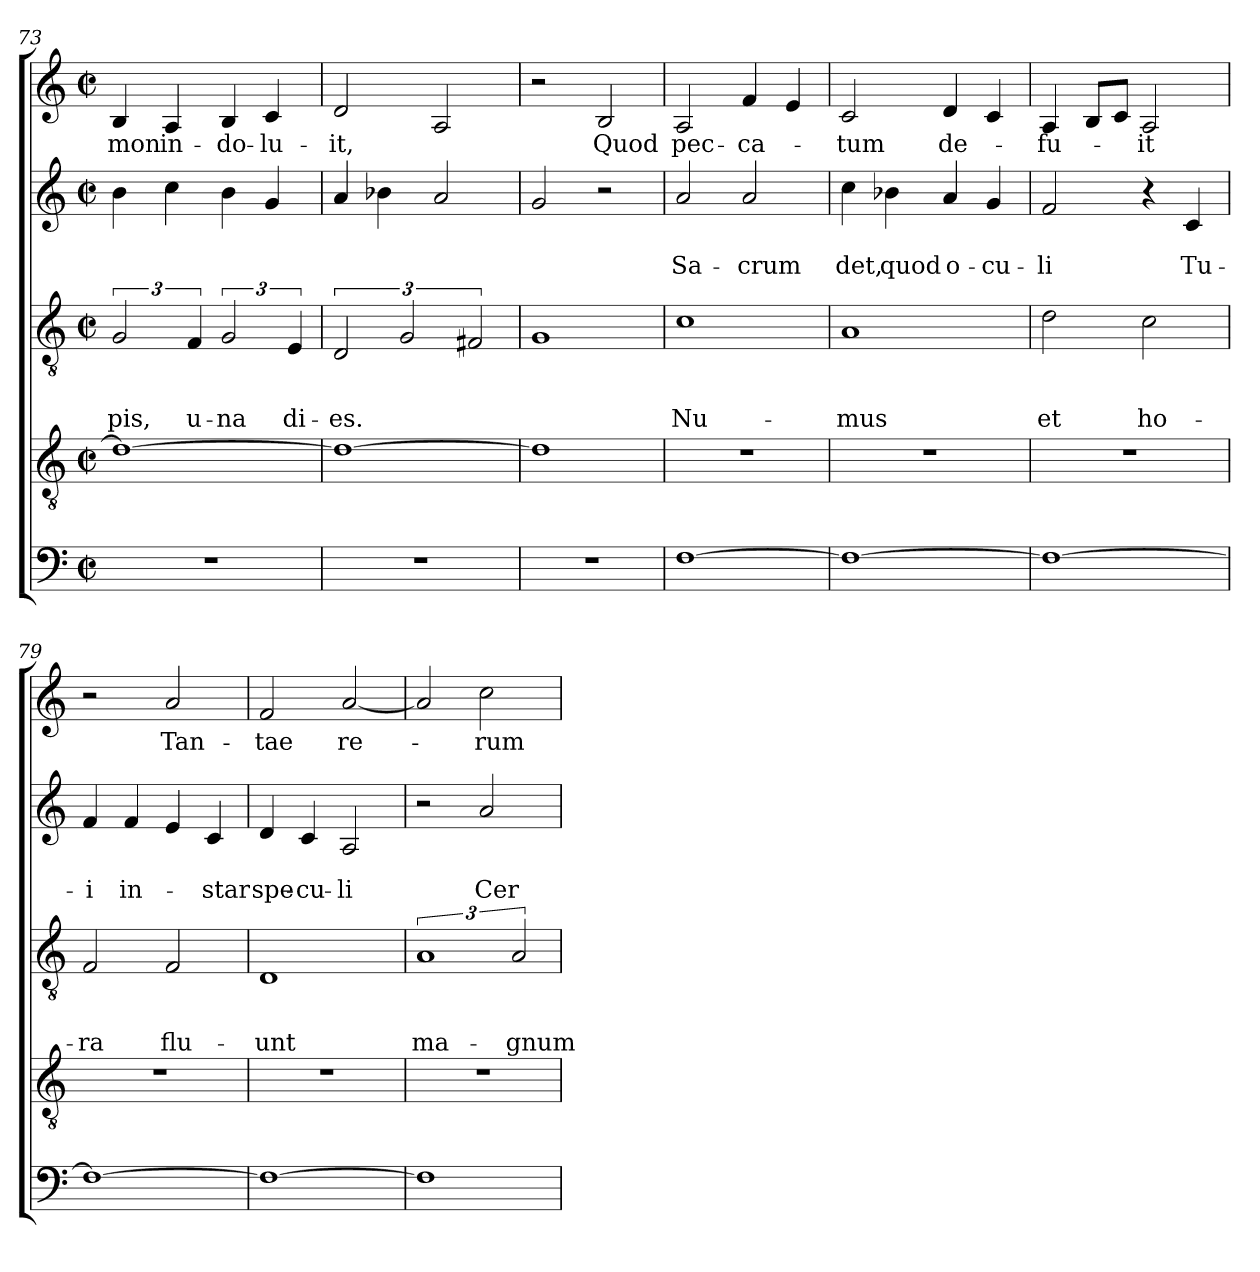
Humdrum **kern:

**kern	**kern	**kern	**text	**text	**text	**kern	**text	**text	**kern	**text
*part5	*part4	*part3	*part3	*part3	*part3	*part2	*part2	*part2	*part1	*part1
*staff5	*staff4	*staff3	*staff3	*staff3	*staff3	*staff2	*staff2	*staff2	*staff1	*staff1
*clefF4	*clefGv2	*clefGv2	*	*	*	*clefG2	*	*	*clefG2	*
*k[]	*k[]	*k[]	*	*	*	*k[]	*	*	*k[]	*
*C:	*C:	*C:	*	*	*	*C:	*	*	*C:	*
*M2/2	*M2/2	*M2/2	*	*	*	*M2/2	*	*	*M2/2	*
*met(c|)	*met(c|)	*met(c|)	*	*	*	*met(c|)	*	*	*met(c|)	*
=73	=73	=73	=73	=73	=73	=73	=73	=73	=73	=73
!	!	!	!	!	!LO:LY:b	!	!	!	!	!LO:LY:b
1r	1d_	3G/	.	.	-pis,	4b\	.	.	4B/	-mon
!	!	!	!	!	!	!	!	!	!	!LO:LY:b
.	.	.	.	.	.	4cc\	.	.	4A/	in-
!	!	!	!	!	!LO:LY:b	!	!	!	!	!
.	.	6F/	.	.	u-	.	.	.	.	.
!	!	!	!	!	!LO:LY:b	!	!	!	!	!LO:LY:b
.	.	3G/	.	.	-na	4b\	.	.	4B/	-do-
!	!	!	!	!	!	!	!	!	!	!LO:LY:b
.	.	.	.	.	.	4g/	.	.	4c/	-lu-
!	!	!	!	!	!LO:LY:b	!	!	!	!	!
.	.	6E/	.	.	di-	.	.	.	.	.
=74	=74	=74	=74	=74	=74	=74	=74	=74	=74	=74
!	!	!	!	!	!LO:LY:b	!	!	!	!	!LO:LY:b
1r	1d_	3D/	.	.	-es.	4a/	.	.	2d/	-it,
.	.	.	.	.	.	4b-X\	.	.	.	.
.	.	3G/	.	.	.	.	.	.	.	.
.	.	.	.	.	.	2a/	.	.	2A/	.
.	.	3F#/	.	.	.	.	.	.	.	.
!!LO:LB:g=z
=75	=75	=75	=75	=75	=75	=75	=75	=75	=75	=75
1r	1d]	1G	.	.	.	2g/	.	.	2r	.
!	!	!	!	!	!	!	!	!	!	!LO:LY:b
.	.	.	.	.	.	2r	.	.	2B/	Quod
=76	=76	=76	=76	=76	=76	=76	=76	=76	=76	=76
!	!	!	!	!	!LO:LY:b	!	!	!LO:LY:b	!	!LO:LY:b
[1F	1r	1c	.	.	Nu-	2a/	.	Sa-	2A/	pec-
!	!	!	!	!	!	!	!	!LO:LY:b	!	!LO:LY:b
.	.	.	.	.	.	2a/	.	-crum	4f/	-ca-
.	.	.	.	.	.	.	.	.	4e/	.
=77	=77	=77	=77	=77	=77	=77	=77	=77	=77	=77
!	!	!	!	!	!LO:LY:b	!	!	!LO:LY:b	!	!LO:LY:b
1F_	1r	1A	.	.	-mus	4cc\	.	det,	2c/	-tum
!	!	!	!	!	!	!	!	!LO:LY:b	!	!
.	.	.	.	.	.	4b-\	.	quod	.	.
!	!	!	!	!	!	!	!	!LO:LY:b	!	!LO:LY:b
.	.	.	.	.	.	4a/	.	o-	4d/	de-
!	!	!	!	!	!	!	!	!LO:LY:b	!	!
.	.	.	.	.	.	4g/	.	-cu-	4c/	.
=78	=78	=78	=78	=78	=78	=78	=78	=78	=78	=78
!	!	!	!	!	!LO:LY:b	!	!	!LO:LY:b	!	!LO:LY:b
1F_	1r	2d\	.	.	et	2f/	.	-li	4A/	-fu-
.	.	.	.	.	.	.	.	.	8B/L	.
.	.	.	.	.	.	.	.	.	8c/J	.
!	!	!	!	!	!LO:LY:b	!	!	!	!	!LO:LY:b
.	.	2c\	.	.	ho-	4r	.	.	2A/	-it
!	!	!	!	!	!	!	!	!LO:LY:b	!	!
.	.	.	.	.	.	4c/	.	Tu-	.	.
=79	=79	=79	=79	=79	=79	=79	=79	=79	=79	=79
!	!	!	!	!	!LO:LY:b	!	!	!LO:LY:b	!	!
1F_	1r	2F/	.	.	-ra	4f/	.	-i	2r	.
!	!	!	!	!	!	!	!	!LO:LY:b	!	!
.	.	.	.	.	.	4f/	.	in-	.	.
!	!	!	!	!	!LO:LY:b	!	!	!	!	!LO:LY:b
.	.	2F/	.	.	flu-	4e/	.	.	2a/	Tan-
!	!	!	!	!	!	!	!	!LO:LY:b	!	!
.	.	.	.	.	.	4c/	.	-star	.	.
=80	=80	=80	=80	=80	=80	=80	=80	=80	=80	=80
!	!	!	!	!	!LO:LY:b	!	!	!LO:LY:b	!	!LO:LY:b
1F_	1r	1D	.	.	-unt	4d/	.	spe-	2f/	-tae
!	!	!	!	!	!	!	!	!LO:LY:b	!	!
.	.	.	.	.	.	4c/	.	-cu-	.	.
!	!	!	!	!	!	!	!	!LO:LY:b	!	!LO:LY:b
.	.	.	.	.	.	2A/	.	-li	[2a/	re-
=81	=81	=81	=81	=81	=81	=81	=81	=81	=81	=81
!	!	!	!	!	!LO:LY:b	!	!	!	!	!
1F]	1r	3%2A	.	.	ma-	2r	.	.	2a/]	.
!	!	!	!	!	!	!	!	!LO:LY:b	!	!LO:LY:b
.	.	.	.	.	.	2a/	.	Cer-	2cc\	-rum
!	!	!	!	!	!LO:LY:b	!	!	!	!	!
.	.	3A/	.	.	-gnum-	.	.	.	.	.
=	=	=	=	=	=	=	=	=	=	=
*-	*-	*-	*-	*-	*-	*-	*-	*-	*-	*-
